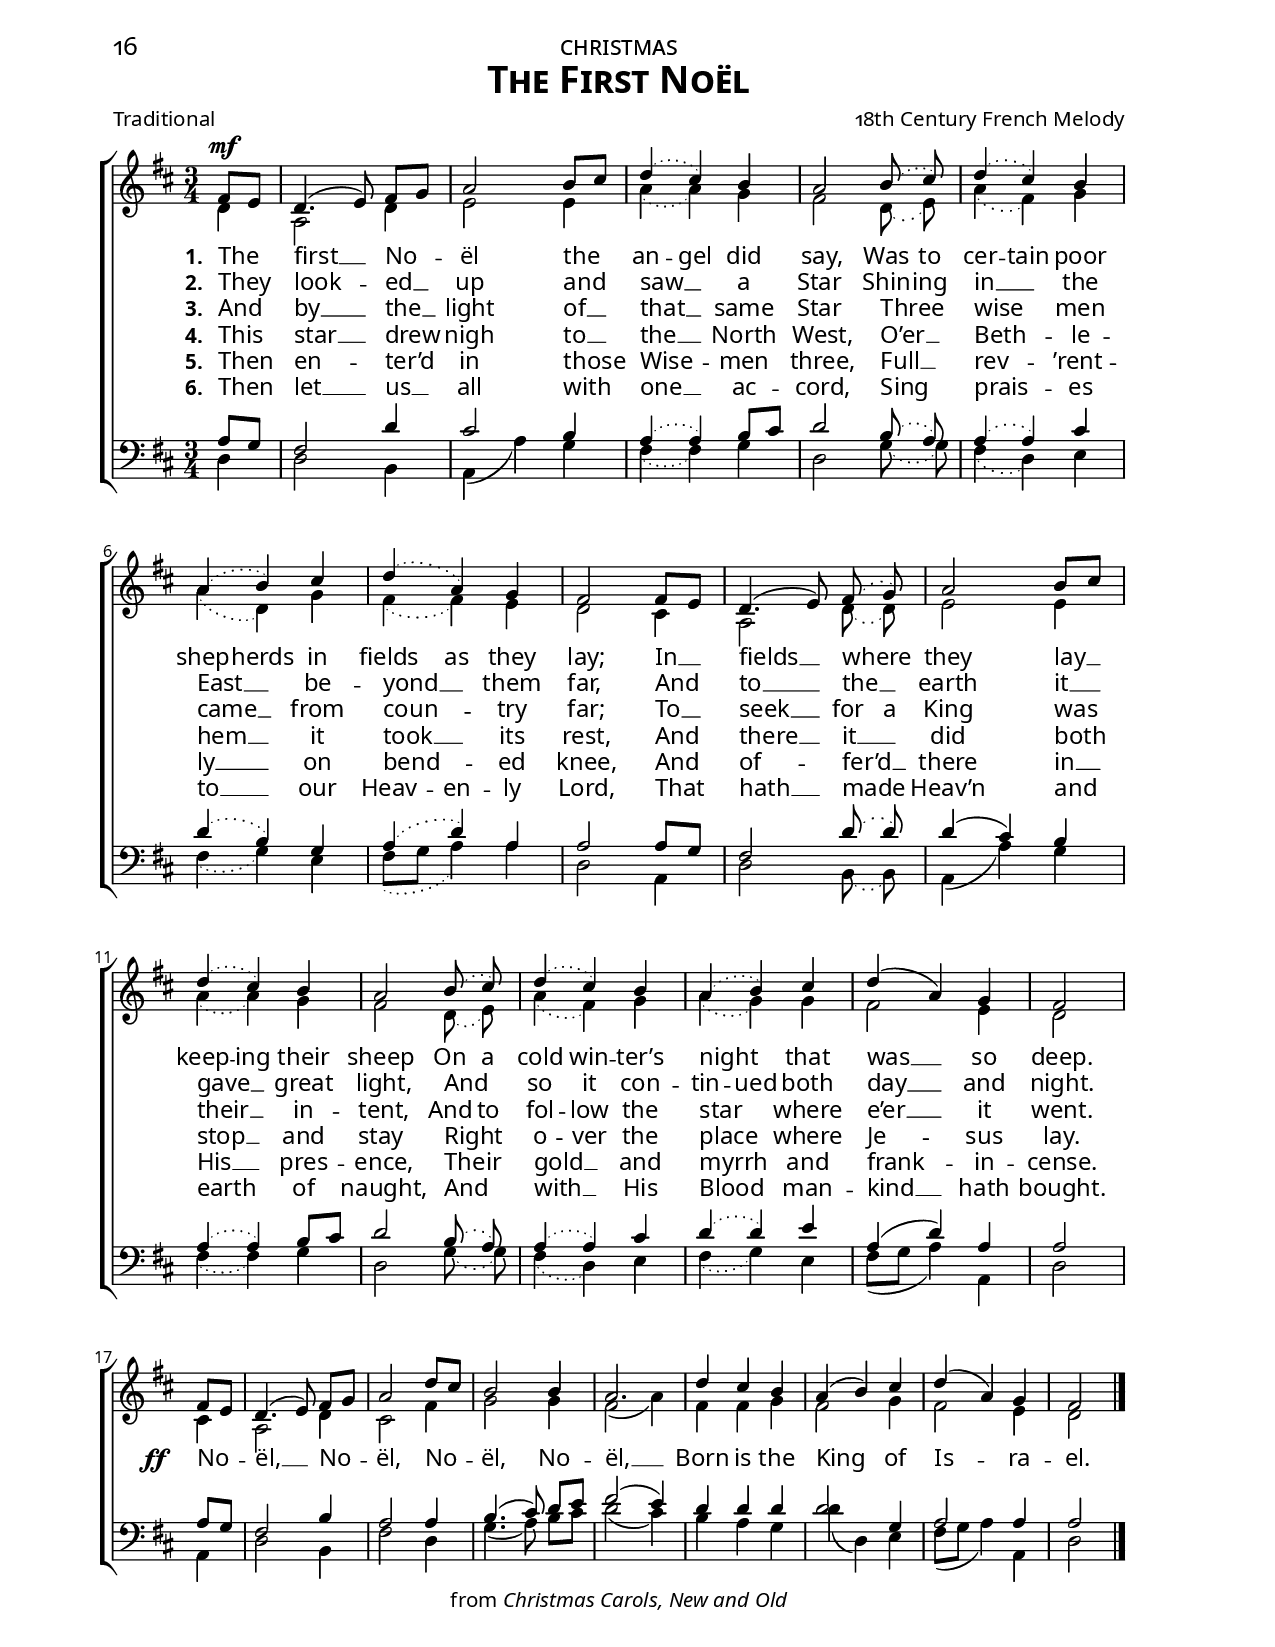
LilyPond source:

\version "2.14.2"
\include "util.ly"
\header {
  title = \markup{\override #'(font-name . "Garamond Premier Pro Semibold"){ \abs-fontsize #18 \smallCapsOldStyle"The First Noël"}}
  poet = \markup\oldStyleNum"Traditional"
  composer = \markup\oldStyleNum"18th Century French Melody"
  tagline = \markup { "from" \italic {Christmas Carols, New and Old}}
}
\paper {
  paper-height = 11\in
  paper-width = 8.5\in
  indent = 0\in
  %system-system-spacing = #'((basic-distance . 10) (padding . 0))
  system-system-spacing =
    #'((basic-distance . 0)
       (minimum-distance . 0)
       (padding . -5)
       (stretchability . 100))
  ragged-last-bottom = ##f
  ragged-bottom = ##f
  two-sided = ##t
  inner-margin = 1\in
  outer-margin = 0.75\in
  top-margin = 0.26\in
  bottom-margin = 0.25\in
  first-page-number = #016
  print-first-page-number = ##t
  headerLine = \markup{\override #'(font-name . "Garamond Premier Pro") \smallCapsOldStyle"christmas"}
  oddHeaderMarkup = \markup\fill-line{
     \override #'(font-name . "Garamond Premier Pro")\abs-fontsize #12.5
     \combine 
        \fill-line{"" \on-the-fly #print-page-number-check-first
        \oldStylePageNum""
        }
        \fill-line{\headerLine}
  }
  evenHeaderMarkup = \markup {
     \override #'(font-name . "Garamond Premier Pro")\abs-fontsize #12.5
     \combine
        \on-the-fly #print-page-number-check-first
        \oldStylePageNum""
        \fill-line{\headerLine}
  }
}
#(set-global-staff-size 18) \paper{ #(define fonts (make-pango-font-tree "Garamond Premier Pro" "Garamond Premier Pro" "Garamond Premier Pro" (/ 18 20))) }
global = {
  \key d \major
  \time 3/4
  \autoBeamOff
  \override DynamicLineSpanner #'staff-padding = #0.0
  \override DynamicLineSpanner #'Y-extent = #'(-0.5 . 0.5)
}

sopMusic = \relative c' {
  \partial 4 fis8[^\mf e] |
  d4.( e8) fis[ g] |
  a2 b8[ cis] |
  \slurDotted d4( cis) b |
  a2 b8\noBeam( cis) |
  d4( cis) b |
  
  a( b) cis |
  d( a) g |
  fis2 \slurSolid fis8[ e] |
  d4.( e8) \slurDotted fis8\noBeam( g) |
  \slurSolid a2 b8[ cis] |
  
  \slurDotted d4( cis) b |
  a2 b8\noBeam( cis) |
  d4( cis) b |
  a( b) cis |
  \slurSolid d( a) g |
  \partial 2 fis2 | \break
  
  \partial 4 fis8[ e] |
  d4.( e8) fis[ g] |
  a2 d8[ cis] |
  b2 b4 |
  a2. |
  d4 cis b |
  a( b) cis |
  d( a) g |
  \partial 2 fis2 \bar "|."
}
sopWords = \lyricmode {
  
}

altoMusic = \relative c' {
  d4 |
  a2 d4 |
  e2 e4 |
  \slurDotted a4( a) g |
  fis2 d8\noBeam( e) |
  a4( fis) g |
  
  a( d,) g |
  fis( fis) e |
  d2 cis4 |
  a2 d8\noBeam( d) |
  e2 e4 |
  
  a4( a) g |
  fis2 d8\noBeam( e) |
  a4( fis) g |
  a( g) g |
  fis2 e4 |
  d2 |
  
  cis4 |
  a2 d4 |
  cis2 fis4 |
  g2 g4 |
  \slurSolid fis2( a4) |
  fis4 fis g |
  fis2 g4 |
  fis2 e4 |
  d2 \bar "|."
}
altoWords = {
  \dropLyricsVI
  \lyricmode {
    \set stanza = #"1. "
    The first __ No -- ël the
    \set ignoreMelismata = ##t
    an -- gel did say,
    Was to cer -- tain poor shep -- herds in fields as they lay;
    \unset ignoreMelismata
    
    In __ fields __ where they lay __
    \set ignoreMelismata = ##t
    
    keep -- ing their sheep
    On a cold win -- ter’s night _ that was __ _ so deep.
    \unset ignoreMelismata
  }
  \set stanza = \markup\dynamic"ff   "
  \lyricmode {
    \dropLyricsIV
    No -- ël, __ No -- ël, No -- ël,
    \set associatedVoice = "altos"
    No -- ël, __
    \unset associatedVoice
    Born is the King of Is -- ra -- el.
  }
}
altoWordsII = \lyricmode {
  \dropLyricsVI
  \set stanza = #"2. "
  They look -- ed __ up and
  \set ignoreMelismata = ##t
  saw __ _ a Star
  Shin -- ing in __ _ the East __ _ be -- yond __ _ them far,
  \unset ignoreMelismata
  
  And to __ the __ earth it __
  \set ignoreMelismata = ##t
  
  gave __ _ great light,
  And _ so it con -- tin -- ued both day __ _ and night.
}
altoWordsIII = \lyricmode {
  \dropLyricsVI
  \set stanza = #"3. "
  And by
__
  the __ light of __ that __ same Star
  Three wise men came __ from coun -- try far;
  To __ seek __
\set ignoreMelismata = ##t
  for a King
\unset ignoreMelismata
  was their
__
  in -- tent,
\set ignoreMelismata = ##t
  And to fol -- low the star _ where e’er __ _ it went.
}
altoWordsIV = \lyricmode {
  \dropLyricsVI
  \set stanza = #"4. "
  This star __ drew nigh to __ 
  \set ignoreMelismata = ##t
  the __ _ North West,
  O’er
__
  _ Beth -- _ le -- hem __ _ it took __ _ its rest,
  \unset ignoreMelismata
  
  And there __ it __ did both
  \set ignoreMelismata = ##t
  
  stop __ _ and stay
  Right _ o -- ver the place _ where Je -- _ sus lay.
}
altoWordsV = \lyricmode {
  \dropLyricsVI
  \set stanza = #"5. "
  Then en -- ter’d in those
  \set ignoreMelismata = ##t
  Wise -- _ men three,
  Full __ _ rev -- _ ’rent -- ly __ _ on bend -- _ ed knee,
  \unset ignoreMelismata
  
  And of -- fer’d
__
  there in __
  \set ignoreMelismata = ##t
  
  His __ _ pres -- ence,
  Their _ gold __ _ and myrrh _ and frank -- _ in -- cense.
}
altoWordsVI = \lyricmode {
  \dropLyricsVI
  \set stanza = #"6. "
  Then let __ us __ all with one __ ac -- cord,
  Sing prais -- es to __ our
\set ignoreMelismata = ##t
  Heav -- en -- ly Lord,
\unset ignoreMelismata
  That hath __ made Heav’n and earth of naught,
  And with __ His Blood man -- kind __ hath bought.
}

tenorMusic = \relative c' {
  a8[ g] |
  fis2 d'4 |
  cis2 b4 |
  \slurDotted a4( a) \slurSolid b8[ cis] |
  d2 \slurDotted b8\noBeam( a) |
  a4( a) cis |
  
  d( b) g |
  a( d) a |
  a2 \slurSolid a8[ g] |
  fis2 \slurDotted d'8\noBeam( d) |
  \slurSolid d4( cis) b |
  
  \slurDotted a( a) \slurSolid b8[ cis] |
  d2 \slurDotted b8\noBeam( a) |
  a4( a) cis |
  d4( d) e |
  \slurSolid a,( d) a |
  a2 |
  
  a8[ g] |
  fis2 b4 |
  a2 a4 |
  b4.( cis8) d[ e] |
  fis2( e4) |
  d d d |
  d2 g,4 |
  a2 a4 |
  a2 \bar "|."
}
tenorWords = \lyricmode {

}

bassMusic = \relative c {
  d4 |
  d2 b4 |
  a( a') g |
  \slurDotted fis( fis) g |
  d2 g8\noBeam( g) |
  fis4( d) e |
  
  fis( g) e |
  fis8[( g] a4) a |
  d,2 a4 |
  d2 b8\noBeam( b) |
  \slurSolid a4( a') g |
  
  \slurDotted fis( fis) g |
  d2 g8\noBeam( g) |
  fis4( d) e |
  fis( g) e |
  \slurSolid fis8[( g] a4) a, |
  d2 |
  
  a4 |
  d2 b4 |
  fis'2 d4 |
  g4.( a8) b[ cis] |
  d2( cis4) |
  b a g |
  d'( d,) e |
  fis8[( g] a4) a, |
  d2 \bar "|."
}
bassWords = \lyricmode {

}

\score {
  <<
   \new ChoirStaff <<
%    \new Lyrics = sopranos \with { \override VerticalAxisGroup #'nonstaff-relatedstaff-spacing = #'((basic-distance . 1)) }
    \new Staff = women <<
      \new Voice = "sopranos" { \voiceOne << \global \sopMusic >> }
      \new Voice = "altos" { \voiceTwo << \global \altoMusic >> }
    >>
    \new Lyrics \with { alignAboveContext = #"women" \override VerticalAxisGroup #'nonstaff-relatedstaff-spacing = #'((basic-distance . 1))} \lyricsto "sopranos" \sopWords
     \new Lyrics = "altosVI"  \with { alignBelowContext = #"women" \override VerticalAxisGroup #'nonstaff-relatedstaff-spacing = #'((basic-distance . 1))} \lyricsto "sopranos" \altoWordsVI
    \new Lyrics = "altosV"  \with { alignBelowContext = #"women" \override VerticalAxisGroup #'nonstaff-relatedstaff-spacing = #'((basic-distance . 1))} \lyricsto "sopranos" \altoWordsV
    \new Lyrics = "altosIV"  \with { alignBelowContext = #"women" \override VerticalAxisGroup #'nonstaff-relatedstaff-spacing = #'((basic-distance . 1))} \lyricsto "sopranos" \altoWordsIV
    \new Lyrics = "altosIII"  \with { alignBelowContext = #"women" \override VerticalAxisGroup #'nonstaff-relatedstaff-spacing = #'((basic-distance . 1))} \lyricsto "sopranos" \altoWordsIII
    \new Lyrics = "altosII"  \with { alignBelowContext = #"women" \override VerticalAxisGroup #'nonstaff-relatedstaff-spacing = #'((basic-distance . 1))} \lyricsto "sopranos" \altoWordsII
    \new Lyrics = "altos"  \with { alignBelowContext = #"women" \override VerticalAxisGroup #'nonstaff-relatedstaff-spacing = #'((basic-distance . 1))} \lyricsto "sopranos" \altoWords
   \new Staff = men <<
      \clef bass
      \new Voice = "tenors" { \voiceOne << \global \tenorMusic >> }
      \new Voice = "basses" { \voiceTwo << \global \bassMusic >> }
    >>
    \new Lyrics \with { alignAboveContext = #"men" \override VerticalAxisGroup #'nonstaff-relatedstaff-spacing = #'((basic-distance . 1)) } \lyricsto "tenors" \tenorWords
    \new Lyrics \with { alignBelowContext = #"men" \override VerticalAxisGroup #'nonstaff-relatedstaff-spacing = #'((basic-distance . 1)) } \lyricsto "basses" \bassWords
  >>
%    \new PianoStaff << \new Staff { \new Voice { \pianoRH } } \new Staff { \clef "bass" \pianoLH } >>
  >>
  \layout {
  \context {
    \Lyrics
    \override LyricText #'font-size = #1.3
  }
    \context {
      \Score
      %\override SpacingSpanner #'base-shortest-duration = #(ly:make-moment 1 8)
      %\override SpacingSpanner #'common-shortest-duration = #(ly:make-moment 1 4)
    }
    \context {
      % Remove all empty staves
      % \Staff \RemoveEmptyStaves \override VerticalAxisGroup #'remove-first = ##t
    }
    \context {
      \Lyrics
      \override LyricText #'X-offset = #center-on-word
    }
  }
}

